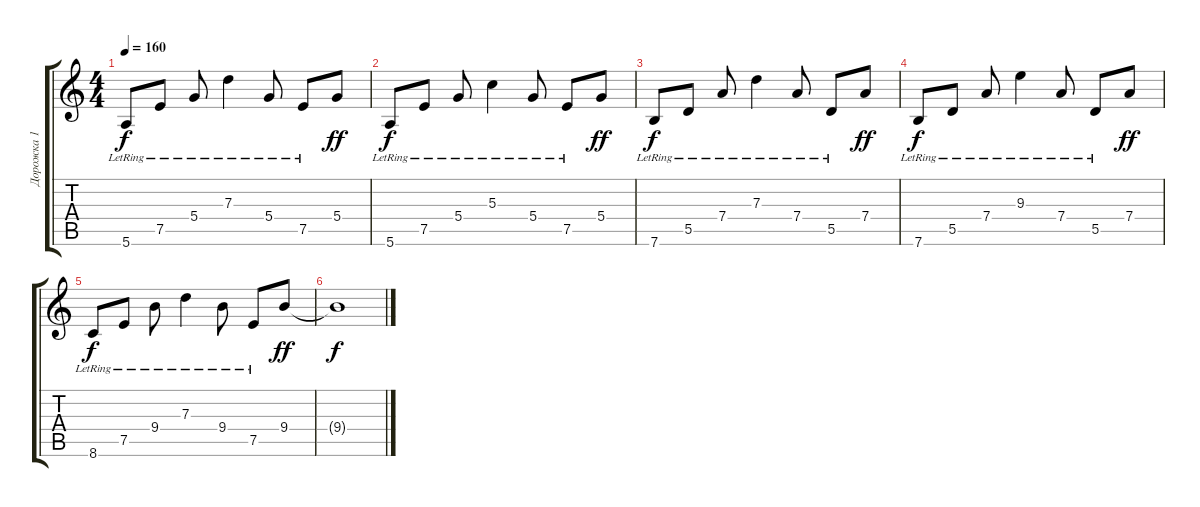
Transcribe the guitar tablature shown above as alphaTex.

\track ("Дорожка 1" "Дорожка 1") {instrument acousticguitarsteel}
\staff {score tabs}
\tuning (E4 B3 G3 D3 A2 E2) {hide}
\ts (4 4)
\tempo 160
\clef g2
\ks c
5.6{lr}.8{dy f} 7.5{lr}.8 5.4{lr}.8 7.3{lr}.4 5.4{lr}.8 7.5{lr}.8 5.4.8{dy ff} |
5.6{lr}.8{dy f} 7.5{lr}.8 5.4{lr}.8 5.3{lr}.4 5.4{lr}.8 7.5{lr}.8 5.4.8{dy ff} |
7.6{lr}.8{dy f} 5.5{lr}.8 7.4{lr}.8 7.3{lr}.4 7.4{lr}.8 5.5{lr}.8 7.4.8{dy ff} |
7.6{lr}.8{dy f} 5.5{lr}.8 7.4{lr}.8 9.3{lr}.4 7.4{lr}.8 5.5{lr}.8 7.4.8{dy ff} |
8.6{lr}.8{dy f} 7.5{lr}.8 9.4{lr}.8 7.3{lr}.4 9.4{lr}.8 7.5{lr}.8 9.4.8{dy ff} |
9.4{t}.1{dy f}
